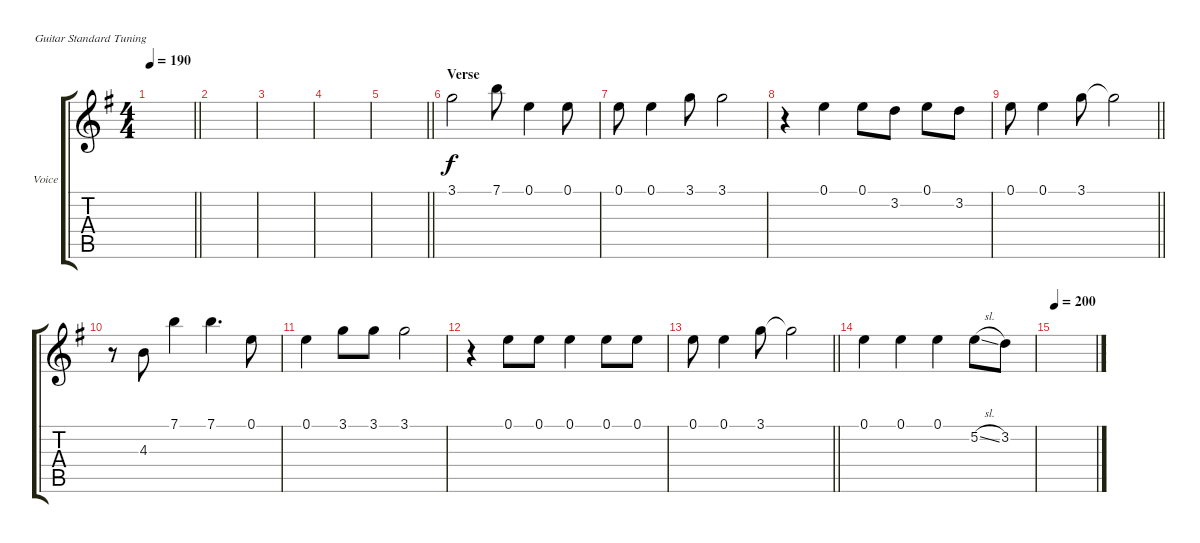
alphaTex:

\bracketExtendMode groupsimilarinstruments
\firstSystemTrackNameOrientation horizontal
\otherSystemsTrackNameOrientation horizontal
\track ("Voice" "Voice") {mute instrument acousticguitarsteel}
\staff {score tabs}
\tuning (E4 B3 G3 D3 A2 E2)
\ts (4 4)
\tempo 190
\clef g2
\scale
0.333333
\barLineRight lightlight
\ks g
|
\scale
0.333333 |
\scale
0.333333 |
\scale
0.333333 |
\scale
0.333333
\barLineRight lightlight
|
\section ("" "Verse")
\scale
0.333333 3.1.2 7.1.8 0.1.4 0.1.8 |
\scale
0.333333 0.1.8 0.1.4 3.1.8 3.1.2 |
\scale
0.333333 r.4 0.1.4 0.1.8 3.2.8 0.1.8 3.2.8 |
\scale
0.333333
\barLineRight lightlight
0.1.8 0.1.4 3.1.8 3.1{t}.2 |
\scale
0.333333 r.8 4.3.8 7.1.4 7.1.4{d} 0.1.8 |
\scale
0.333333 0.1.4 3.1.8 3.1.8 3.1.2 |
\scale
0.333333 r.4 0.1.8 0.1.8 0.1.4 0.1.8 0.1.8 |
\scale
0.333333
\barLineRight lightlight
0.1.8 0.1.4 3.1.8 3.1{t}.2 |
\scale
0.333333 0.1.4{lyrics (0 "") lyrics (1 "") lyrics (2 "") lyrics (3 "") lyrics (4 "")} 0.1.4{lyrics (0 "") lyrics (1 "") lyrics (2 "") lyrics (3 "") lyrics (4 "")} 0.1.4{lyrics (0 "") lyrics (1 "") lyrics (2 "") lyrics (3 "") lyrics (4 "")} 5.2{sl}.8{lyrics (0 "") lyrics (1 "") lyrics (2 "") lyrics (3 "") lyrics (4 "")} 3.2.8{lyrics (0 "") lyrics (1 "") lyrics (2 "") lyrics (3 "") lyrics (4 "")} |
\tempo 200
\scale
0.333333 |
\scale
0.333333
